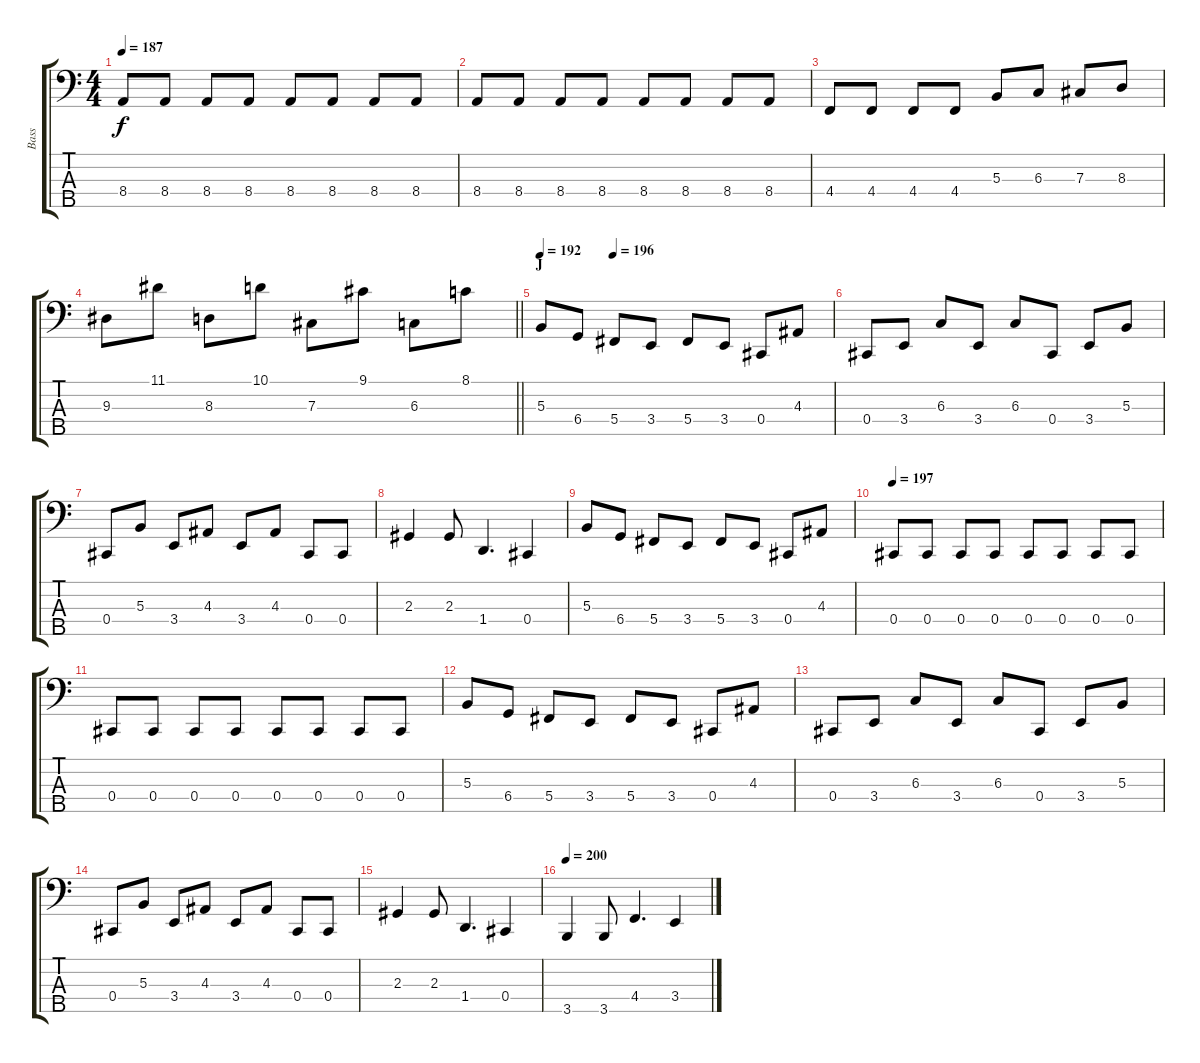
\track ("Bass" "Bass") {instrument electricbassfinger}
\staff {score tabs}
\tuning (E2 B1 Gb1 Db1 Ab0) {hide}
\ts (4 4)
\tempo 187
\clef f4
\ks c
8.4.8{dy f} 8.4.8 8.4.8 8.4.8 8.4.8 8.4.8 8.4.8 8.4.8 |
8.4.8 8.4.8 8.4.8 8.4.8 8.4.8 8.4.8 8.4.8 8.4.8 |
4.4.8 4.4.8 4.4.8 4.4.8 5.3.8 6.3.8 7.3.8 8.3.8 |
\barLineRight lightlight
9.3.8 11.1.8 8.3.8 10.1.8 7.3.8 9.1.8 6.3.8 8.1.8 |
\section ("" "J")
\tempo 192
\tempo (196 0.25)
5.3.8 6.4.8 5.4.8 3.4.8 5.4.8 3.4.8 0.4.8 4.3.8 |
0.4.8 3.4.8 6.3.8 3.4.8 6.3.8 0.4.8 3.4.8 5.3.8 |
0.4.8 5.3.8 3.4.8 4.3.8 3.4.8 4.3.8 0.4.8 0.4.8 |
2.3.4 2.3.8 1.4.4{d} 0.4.4 |
5.3.8 6.4.8 5.4.8 3.4.8 5.4.8 3.4.8 0.4.8 4.3.8 |
\tempo 197
0.4.8 0.4.8 0.4.8 0.4.8 0.4.8 0.4.8 0.4.8 0.4.8 |
0.4.8 0.4.8 0.4.8 0.4.8 0.4.8 0.4.8 0.4.8 0.4.8 |
5.3.8 6.4.8 5.4.8 3.4.8 5.4.8 3.4.8 0.4.8 4.3.8 |
0.4.8 3.4.8 6.3.8 3.4.8 6.3.8 0.4.8 3.4.8 5.3.8 |
0.4.8 5.3.8 3.4.8 4.3.8 3.4.8 4.3.8 0.4.8 0.4.8 |
2.3.4 2.3.8 1.4.4{d} 0.4.4 |
\tempo 200
3.5.4 3.5.8 4.4.4{d} 3.4.4
